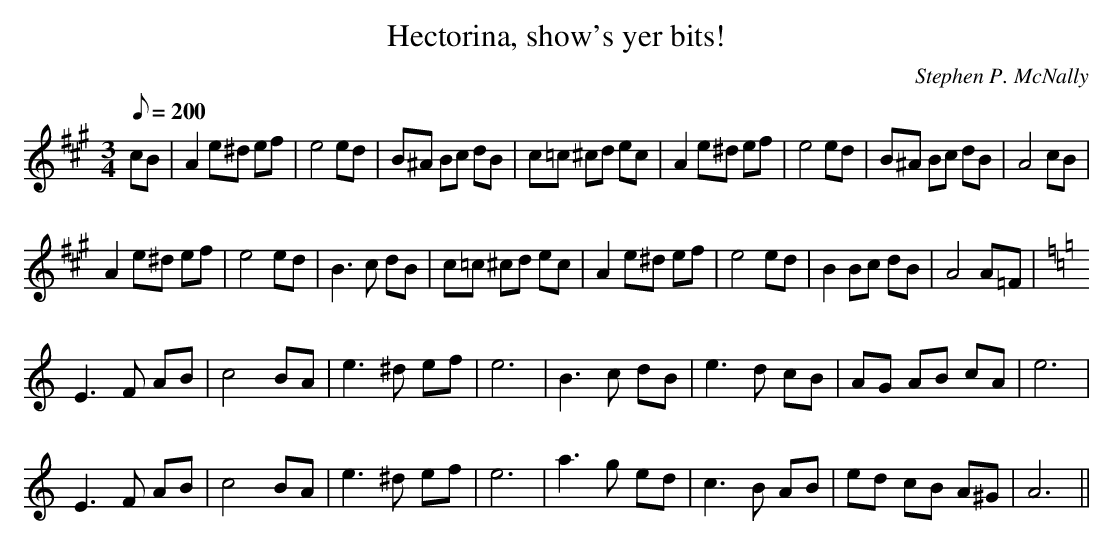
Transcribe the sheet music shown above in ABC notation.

X:1
T:Hectorina, show's yer bits!
M:3/4
L:1/8
Q:200
C:Stephen P. McNally
K:A
cB|A2 e^d ef|e4 ed|B^A Bc dB|c=c ^cd ec|A2 e^d ef|e4 ed|B^A Bc dB|A4 cB|
A2 e^d ef|e4 ed|B3 c dB|c=c ^cd ec|A2 e^d ef|e4 ed|B2 Bc dB|A4 A=F|
K:Amin
E3 F AB|c4 BA|e3 ^d ef|e6|B3 c dB|e3d cB|AG AB cA|e6|
E3 F AB|c4 BA|e3 ^d ef|e6|a3 g ed|c3 B AB|ed cB A^G|A6||
